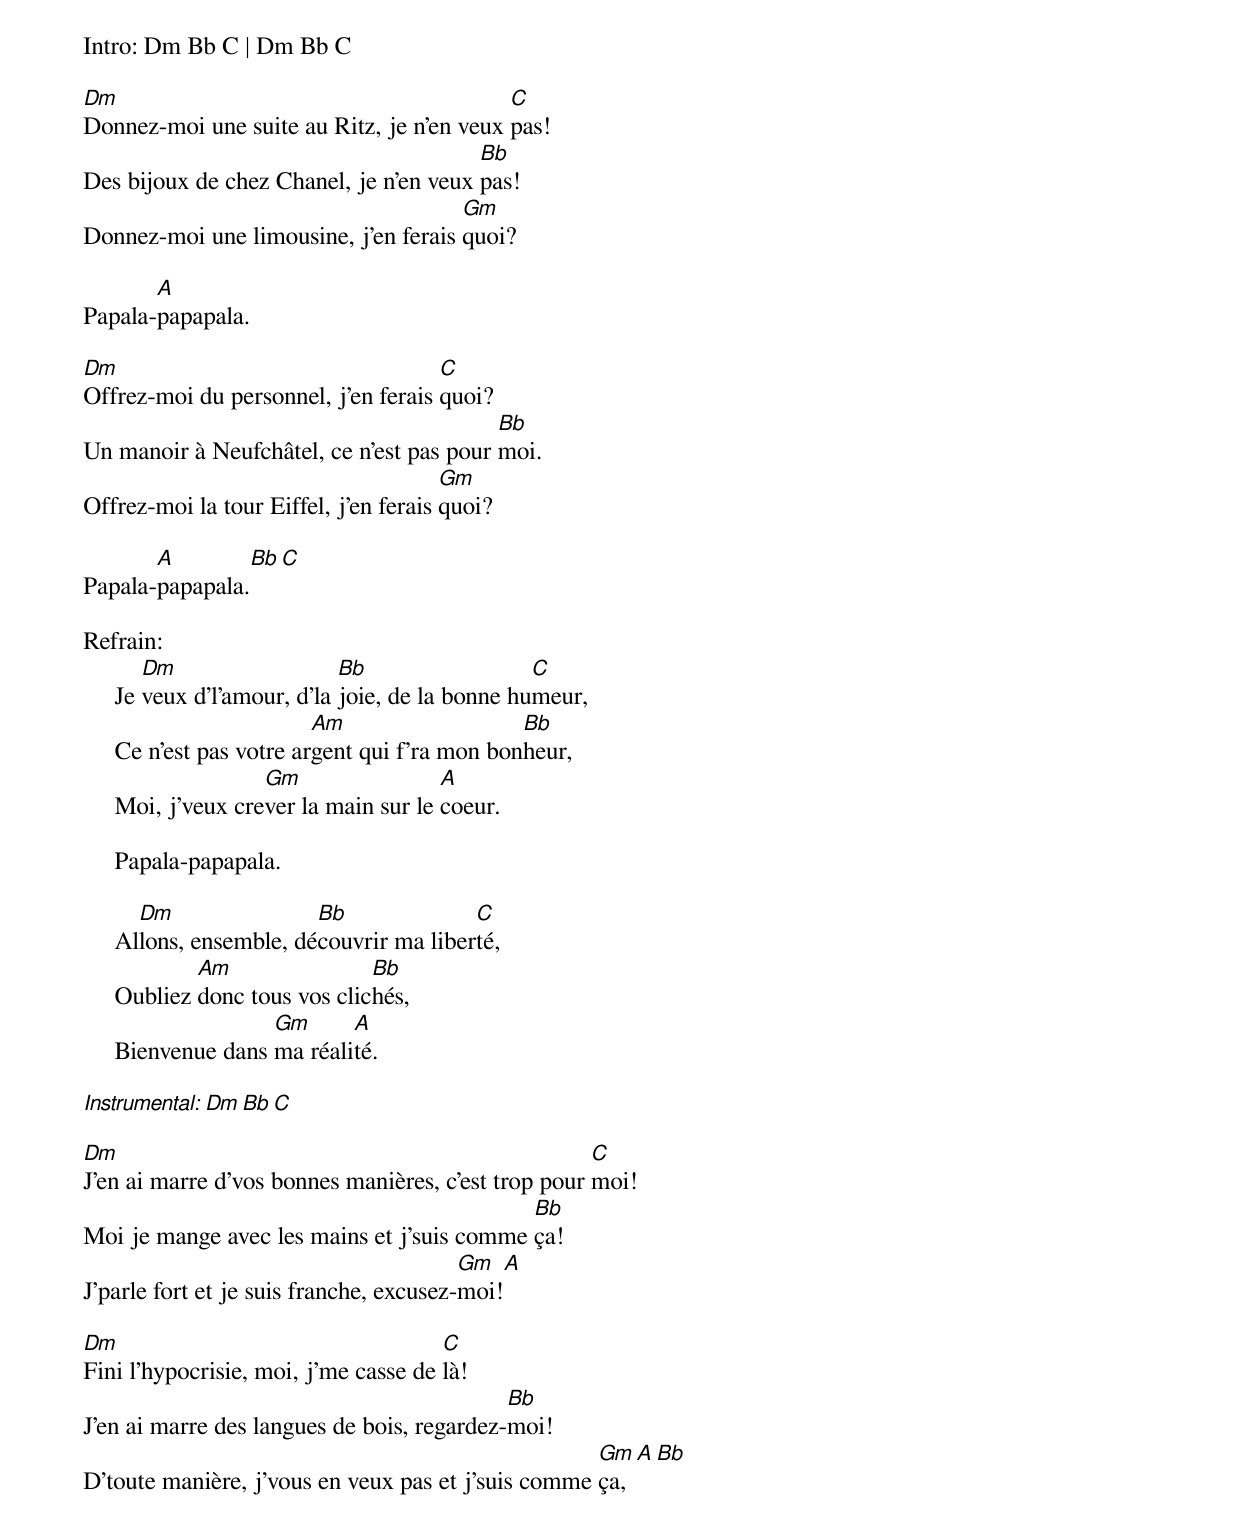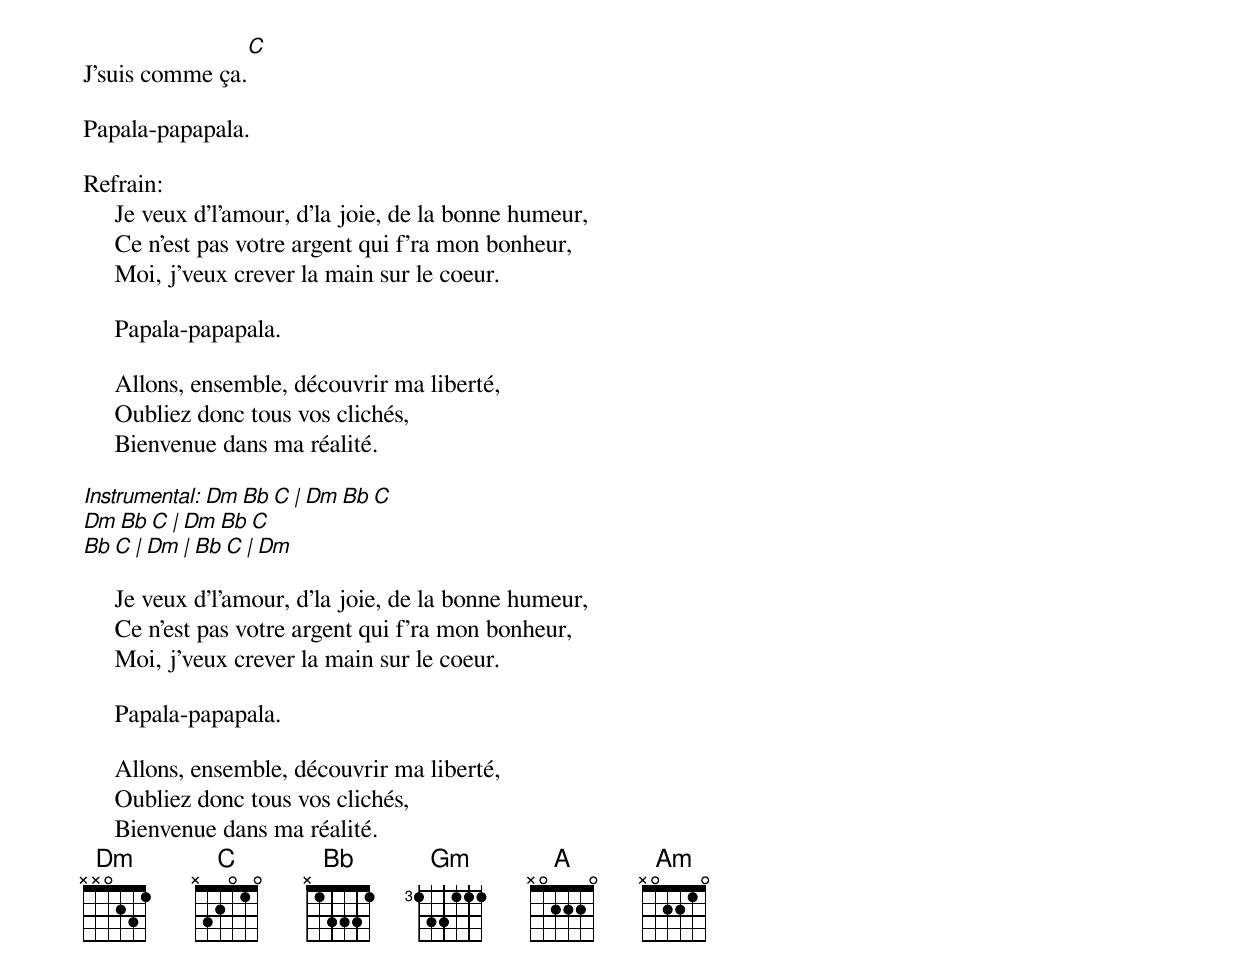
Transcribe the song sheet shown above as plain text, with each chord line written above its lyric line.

Intro: Dm Bb C | Dm Bb C

Dm                                         C
Donnez-moi une suite au Ritz, je n'en veux pas!
                                        Bb
Des bijoux de chez Chanel, je n'en veux pas!
                                      Gm
Donnez-moi une limousine, j'en ferais quoi?

       A
Papala-papapala.

Dm                                   C
Offrez-moi du personnel, j'en ferais quoi?
                                          Bb
Un manoir à Neufchâtel, ce n'est pas pour moi.
                                       Gm
Offrez-moi la tour Eiffel, j'en ferais quoi?

       A         Bb C
Papala-papapala.

Refrain:
        Dm                   Bb                  C
     Je veux d'l'amour, d'la joie, de la bonne humeur,
                          Am                   Bb
     Ce n'est pas votre argent qui f'ra mon bonheur,
                    Gm                 A
     Moi, j'veux crever la main sur le coeur.

     Papala-papapala.

       Dm                Bb              C
     Allons, ensemble, découvrir ma liberté,
             Am                Bb
     Oubliez donc tous vos clichés,
                    Gm      A
     Bienvenue dans ma réalité.

Instrumental: Dm Bb C

Dm                                                   C
J'en ai marre d'vos bonnes manières, c'est trop pour moi!
                                            Bb
Moi je mange avec les mains et j'suis comme ça!
                                         Gm   A
J'parle fort et je suis franche, excusez-moi!

Dm                                    C
Fini l'hypocrisie, moi, j'me casse de là!
                                            Bb
J'en ai marre des langues de bois, regardez-moi!
                                                    Gm  A Bb
D'toute manière, j'vous en veux pas et j'suis comme ça,
                 C
J'suis comme ça.

Papala-papapala.

Refrain:
     Je veux d'l'amour, d'la joie, de la bonne humeur,
     Ce n'est pas votre argent qui f'ra mon bonheur,
     Moi, j'veux crever la main sur le coeur.

     Papala-papapala.

     Allons, ensemble, découvrir ma liberté,
     Oubliez donc tous vos clichés,
     Bienvenue dans ma réalité.

Instrumental: Dm Bb C | Dm Bb C
              Dm Bb C | Dm Bb C
              Bb C | Dm | Bb C | Dm

     Je veux d'l'amour, d'la joie, de la bonne humeur,
     Ce n'est pas votre argent qui f'ra mon bonheur,
     Moi, j'veux crever la main sur le coeur.

     Papala-papapala.

     Allons, ensemble, découvrir ma liberté,
     Oubliez donc tous vos clichés,
     Bienvenue dans ma réalité.
